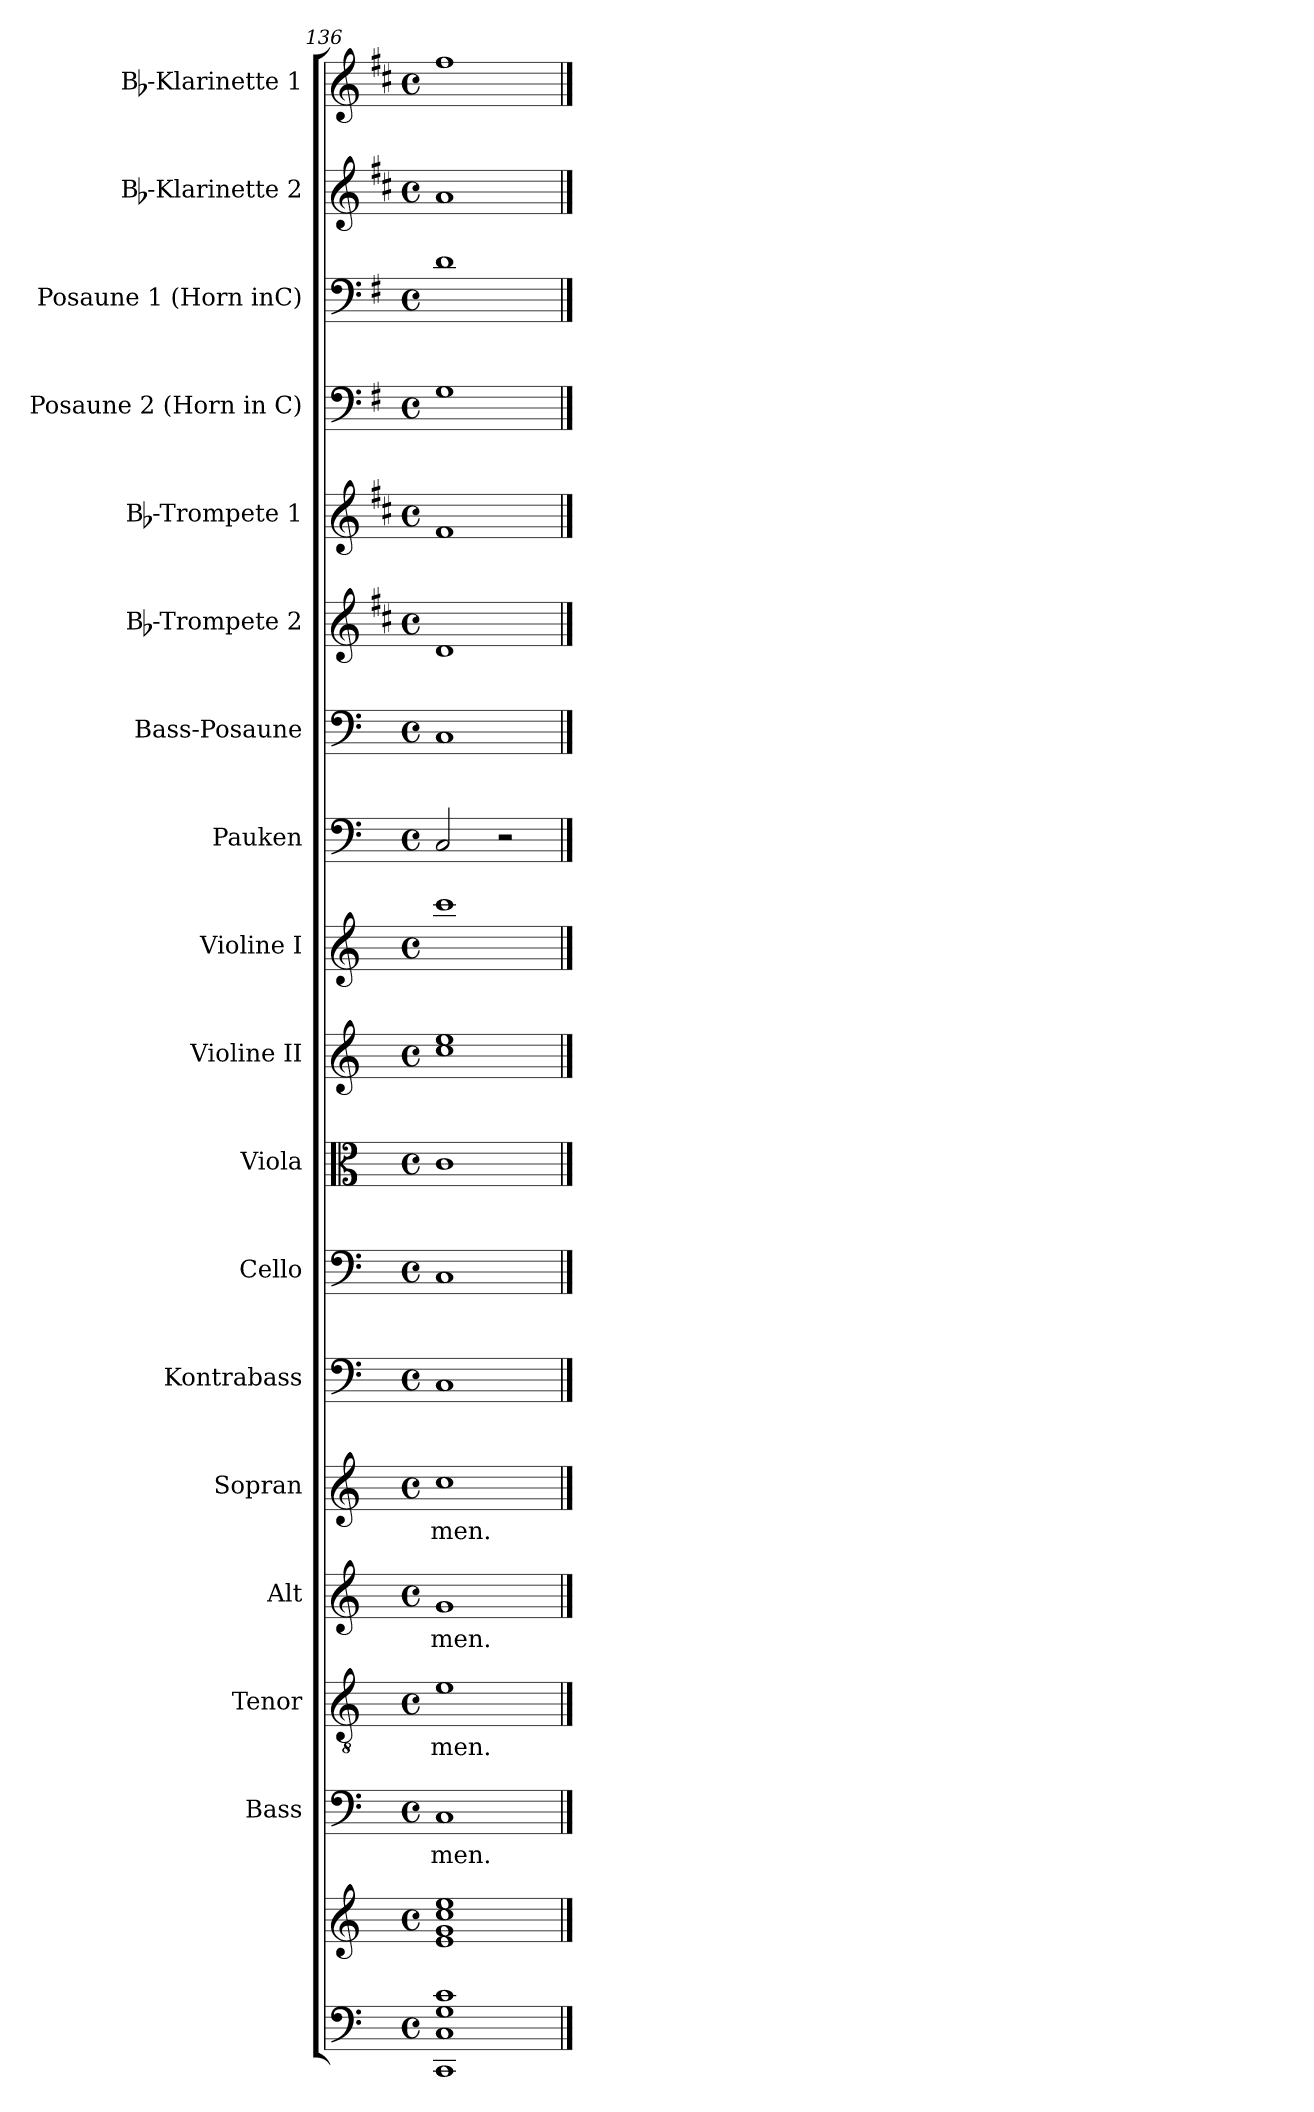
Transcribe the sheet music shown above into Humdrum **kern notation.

**kern	**kern	**kern	**text	**kern	**text	**kern	**text	**kern	**text	**kern	**kern	**kern	**kern	**kern	**kern	**kern	**kern	**kern	**kern	**kern	**kern	**kern
*part18	*part18	*part17	*part17	*part16	*part16	*part15	*part15	*part14	*part14	*part13	*part12	*part11	*part10	*part9	*part8	*part7	*part6	*part5	*part4	*part3	*part2	*part1
*staff19	*staff18	*staff17	*staff17	*staff16	*staff16	*staff15	*staff15	*staff14	*staff14	*staff13	*staff12	*staff11	*staff10	*staff9	*staff8	*staff7	*staff6	*staff5	*staff4	*staff3	*staff2	*staff1
*	*	*I"Bass	*	*I"Tenor	*	*I"Alt	*	*I"Sopran	*	*I"Kontrabass	*I"Cello	*I"Viola	*I"Violine II	*I"Violine I	*I"Pauken	*I"Bass-Posaune	*I"Bb-Trompete 2	*I"Bb-Trompete 1	*I"Posaune 2 (Horn in C)	*I"Posaune 1 (Horn inC)	*I"Bb-Klarinette 2	*I"Bb-Klarinette 1
*	*	*I'B.	*	*I'T.	*	*I'A.	*	*I'S.	*	*I'Kb.	*	*I'Vla.	*I'Vl. II	*I'Vl. I	*I'Pk.	*I'B-Pos.	*I'Bb Trp. 2	*I'Bb Trp. 1	*I'Pos. 2	*I'Pos. 1	*I'Bb Kl. 2	*I'Bb Kl. 1
*clefF4	*clefG2	*clefF4	*	*clefGv2	*	*clefG2	*	*clefG2	*	*clefF4	*clefF4	*clefC3	*clefG2	*clefG2	*clefF4	*clefF4	*clefG2	*clefG2	*clefF4	*clefF4	*clefG2	*clefG2
*	*	*	*	*	*	*	*	*	*	*ITrd7c12	*	*	*	*	*	*	*ITrd1c2	*ITrd1c2	*ITrd4c7	*ITrd4c7	*ITrd1c2	*ITrd1c2
*k[]	*k[]	*k[]	*	*k[]	*	*k[]	*	*k[]	*	*k[]	*k[]	*k[]	*k[]	*k[]	*k[]	*k[]	*k[]	*k[]	*k[]	*k[]	*k[]	*k[]
*C:	*C:	*C:	*	*C:	*	*C:	*	*C:	*	*C:	*C:	*C:	*C:	*C:	*C:	*C:	*C:	*C:	*C:	*C:	*C:	*C:
*M4/4	*M4/4	*M4/4	*	*M4/4	*	*M4/4	*	*M4/4	*	*M4/4	*M4/4	*M4/4	*M4/4	*M4/4	*M4/4	*M4/4	*M4/4	*M4/4	*M4/4	*M4/4	*M4/4	*M4/4
*met(c)	*met(c)	*met(c)	*	*met(c)	*	*met(c)	*	*met(c)	*	*met(c)	*met(c)	*met(c)	*met(c)	*met(c)	*met(c)	*met(c)	*met(c)	*met(c)	*met(c)	*met(c)	*met(c)	*met(c)
=136	=136	=136	=136	=136	=136	=136	=136	=136	=136	=136	=136	=136	=136	=136	=136	=136	=136	=136	=136	=136	=136	=136
*^	*^	*	*	*	*	*	*	*	*	*	*	*	*	*	*	*	*	*	*	*	*	*
!	!	!	!	!	!LO:LY:b	!	!LO:LY:b	!	!LO:LY:b	!	!LO:LY:b	!	!	!	!	!	!	!	!	!	!	!	!	!
1G 1c	1CC 1C	1cc 1ee	1e 1g	1C	-men.	1e	-men.	1g	-men.	1cc	-men.	1CC	1C	1c	1cc 1ee	1ccc	2C/	1C	1c	1e	1C	1G	1g	1ee
.	.	.	.	.	.	.	.	.	.	.	.	.	.	.	.	.	2r	.	.	.	.	.	.	.
*v	*v	*	*	*	*	*	*	*	*	*	*	*	*	*	*	*	*	*	*	*	*	*	*	*
*	*v	*v	*	*	*	*	*	*	*	*	*	*	*	*	*	*	*	*	*	*	*	*	*
==	==	==	==	==	==	==	==	==	==	==	==	==	==	==	==	==	==	==	==	==	==	==
*-	*-	*-	*-	*-	*-	*-	*-	*-	*-	*-	*-	*-	*-	*-	*-	*-	*-	*-	*-	*-	*-	*-
